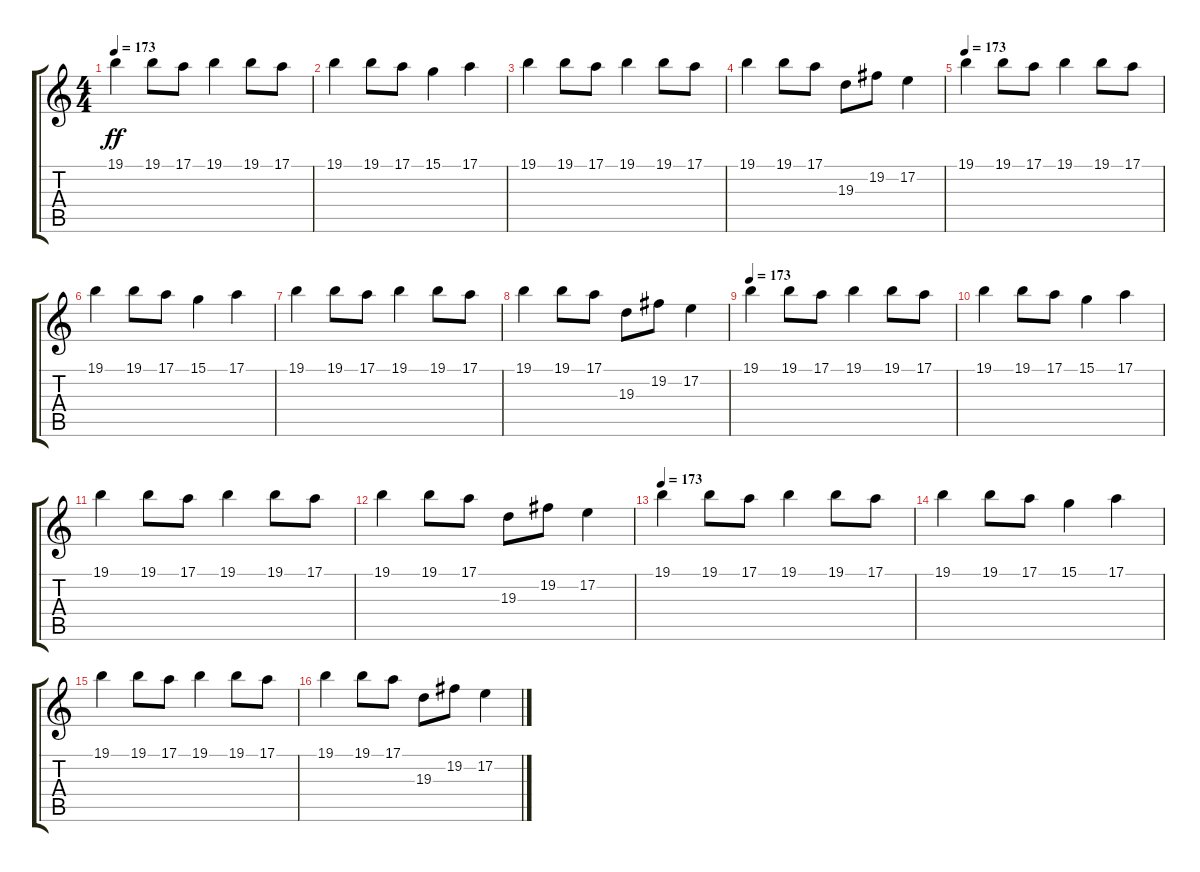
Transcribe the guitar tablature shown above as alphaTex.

\track "" {instrument piccolo}
\staff {score tabs}
\tuning (E4 B3 G3 D3 A2 E2) {hide}
\ts (4 4)
\tempo 173
\clef g2
\ks c
19.1.4{dy ff instrument piccolo} 19.1.8 17.1.8 19.1.4 19.1.8 17.1.8 |
19.1.4 19.1.8 17.1.8 15.1.4 17.1.4 |
19.1.4 19.1.8 17.1.8 19.1.4 19.1.8 17.1.8 |
19.1.4 19.1.8 17.1.8 19.3.8 19.2.8 17.2.4 |
\tempo 173
19.1.4 19.1.8 17.1.8 19.1.4 19.1.8 17.1.8 |
19.1.4 19.1.8 17.1.8 15.1.4 17.1.4 |
19.1.4 19.1.8 17.1.8 19.1.4 19.1.8 17.1.8 |
19.1.4 19.1.8 17.1.8 19.3.8 19.2.8 17.2.4 |
\tempo 173
19.1.4 19.1.8 17.1.8 19.1.4 19.1.8 17.1.8 |
19.1.4 19.1.8 17.1.8 15.1.4 17.1.4 |
19.1.4 19.1.8 17.1.8 19.1.4 19.1.8 17.1.8 |
19.1.4 19.1.8 17.1.8 19.3.8 19.2.8 17.2.4 |
\tempo 173
19.1.4 19.1.8 17.1.8 19.1.4 19.1.8 17.1.8 |
19.1.4 19.1.8 17.1.8 15.1.4 17.1.4 |
19.1.4 19.1.8 17.1.8 19.1.4 19.1.8 17.1.8 |
19.1.4 19.1.8 17.1.8 19.3.8 19.2.8 17.2.4
